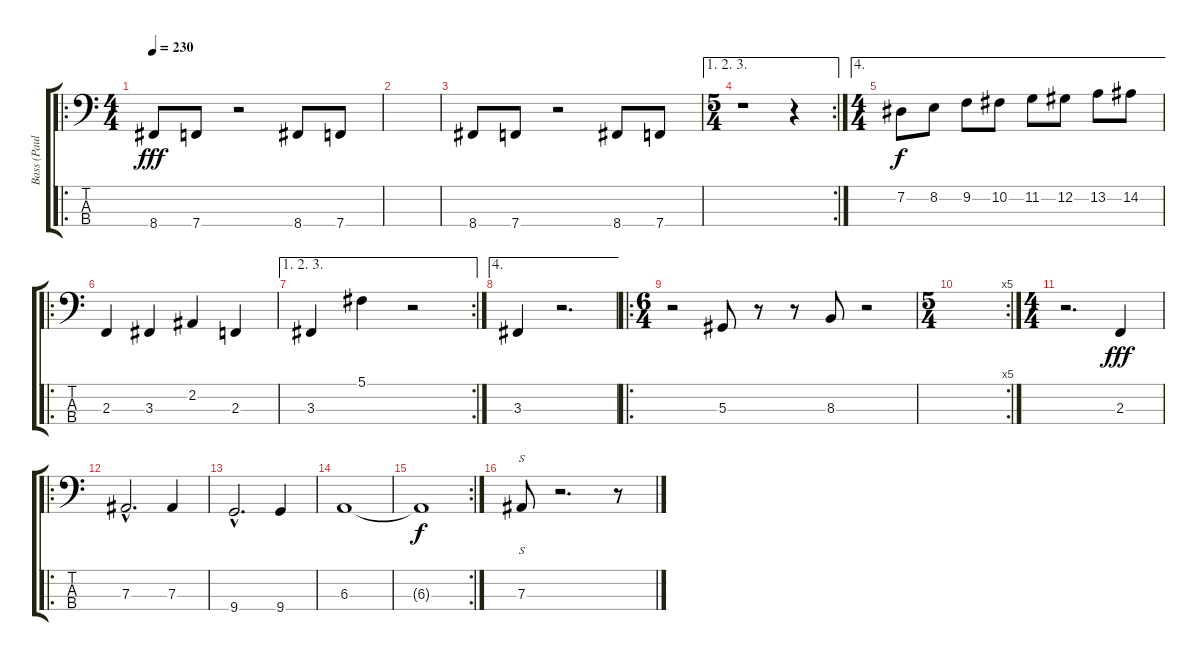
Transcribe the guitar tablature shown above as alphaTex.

\track ("Bass (Paul?)" "Bass (Paul") {instrument electricbassfinger}
\staff {score tabs}
\tuning (Db2 Ab1 Eb1 Bb0) {hide}
\ro
\ts (4 4)
\tempo 230
\clef f4
\ks c
8.4.8{dy fff volume 16 instrument electricbassfinger} 7.4.8 r.2 8.4.8 7.4.8 |
|
8.4.8 7.4.8 r.2 8.4.8 7.4.8 |
\ae (1 2 3)
\rc 2
\ts (5 4)
r.1 r.4 |
\ae 4
\ts (4 4)
7.2.8{dy f} 8.2.8 9.2.8 10.2.8 11.2.8 12.2.8 13.2.8 14.2.8 |
\ro
2.3.4{volume 16} 3.3.4 2.2.4 2.3.4 |
\ae (1 2 3)
\rc 2
3.3.4 5.1.4 r.2 |
\ae 4
3.3.4{instrument slapbass1} r.2{d} |
\ro
\ts (6 4)
r.2 5.3.8 r.8 r.8 8.3.8 r.2 |
\rc 5
\ts (5 4)
|
\ts (4 4)
r.2{d instrument electricbassfinger} 2.3.4{dy fff} |
\ro
7.3{hac}.2{d} 7.3.4 |
9.4{hac}.2{d} 9.4.4 |
6.3.1 |
\rc 2
6.3{t}.1{dy f} |
7.3.8{s volume 16 balance 8 instrument slapbass1} r.2{d} r.8
